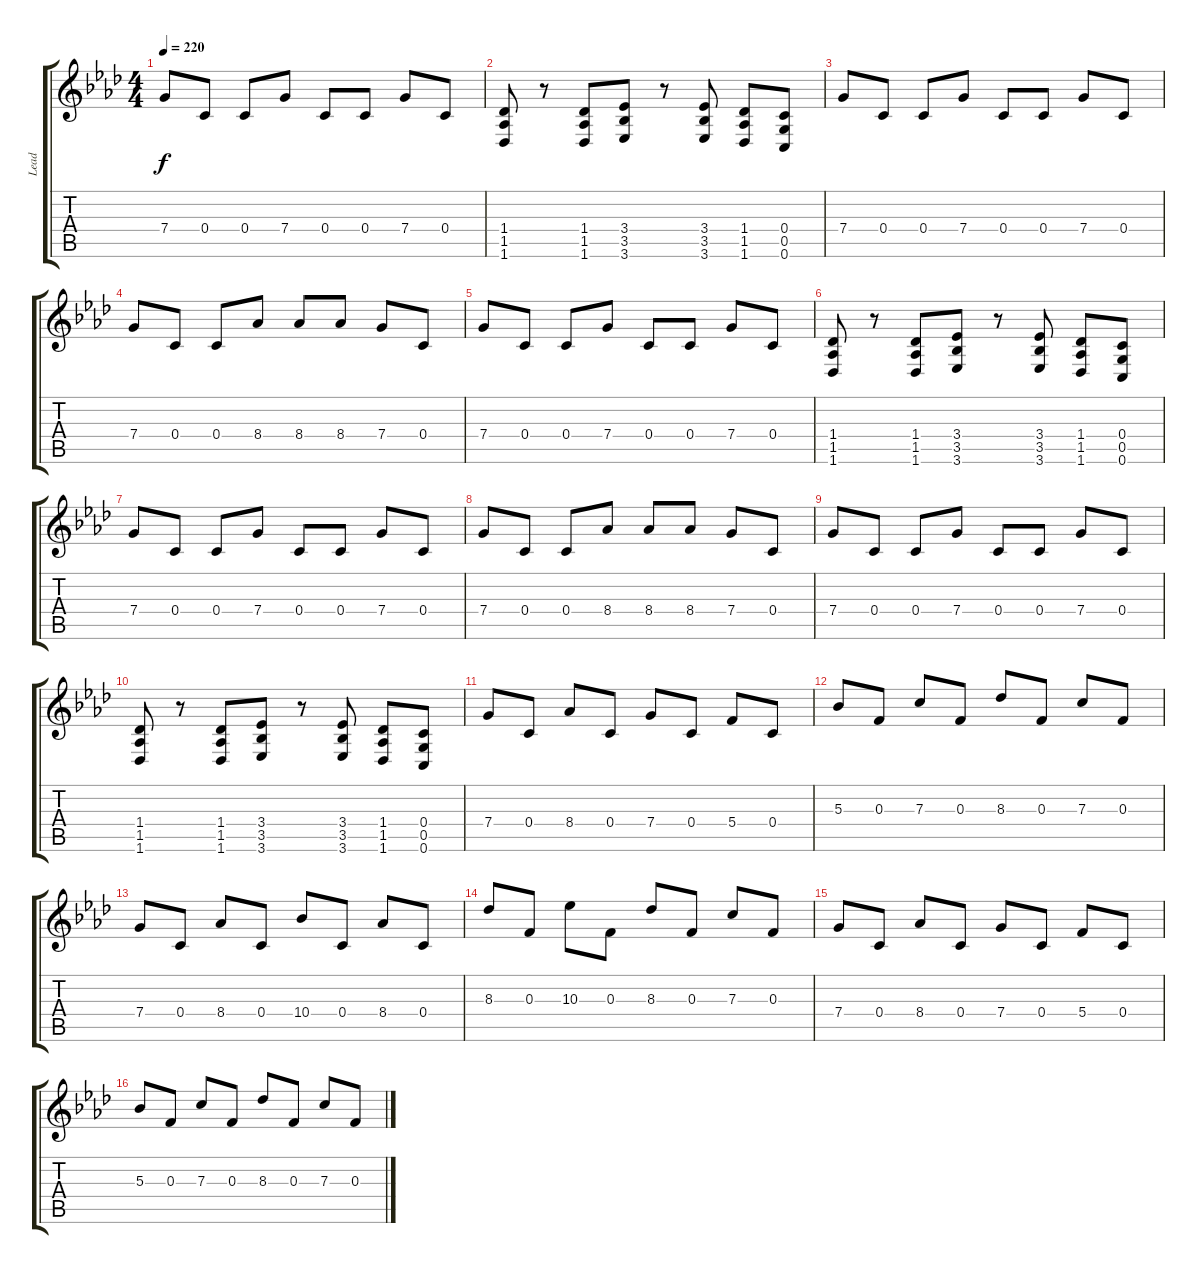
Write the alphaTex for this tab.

\track ("Lead" "Lead") {instrument distortionguitar}
\staff {score tabs}
\tuning (D4 A3 F3 C3 G2 C2) {hide}
\ts (4 4)
\tempo 220
\clef g2
\ks fminor
7.4.8{dy f} 0.4.8 0.4.8 7.4.8 0.4.8 0.4.8 7.4.8 0.4.8 |
(1.4 1.5 1.6).8 r.8 (1.4 1.5 1.6).8 (3.4 3.5 3.6).8 r.8 (3.4 3.5 3.6).8 (1.4 1.5 1.6).8 (0.4 0.5 0.6).8 |
7.4.8 0.4.8 0.4.8 7.4.8 0.4.8 0.4.8 7.4.8 0.4.8 |
7.4.8 0.4.8 0.4.8 8.4.8 8.4.8 8.4.8 7.4.8 0.4.8 |
7.4.8 0.4.8 0.4.8 7.4.8 0.4.8 0.4.8 7.4.8 0.4.8 |
(1.4 1.5 1.6).8 r.8 (1.4 1.5 1.6).8 (3.4 3.5 3.6).8 r.8 (3.4 3.5 3.6).8 (1.4 1.5 1.6).8 (0.4 0.5 0.6).8 |
7.4.8 0.4.8 0.4.8 7.4.8 0.4.8 0.4.8 7.4.8 0.4.8 |
7.4.8 0.4.8 0.4.8 8.4.8 8.4.8 8.4.8 7.4.8 0.4.8 |
7.4.8 0.4.8 0.4.8 7.4.8 0.4.8 0.4.8 7.4.8 0.4.8 |
(1.4 1.5 1.6).8 r.8 (1.4 1.5 1.6).8 (3.4 3.5 3.6).8 r.8 (3.4 3.5 3.6).8 (1.4 1.5 1.6).8 (0.4 0.5 0.6).8 |
7.4.8 0.4.8 8.4.8 0.4.8 7.4.8 0.4.8 5.4.8 0.4.8 |
5.3.8 0.3.8 7.3.8 0.3.8 8.3.8 0.3.8 7.3.8 0.3.8 |
7.4.8 0.4.8 8.4.8 0.4.8 10.4.8 0.4.8 8.4.8 0.4.8 |
8.3.8 0.3.8 10.3.8 0.3.8 8.3.8 0.3.8 7.3.8 0.3.8 |
7.4.8 0.4.8 8.4.8 0.4.8 7.4.8 0.4.8 5.4.8 0.4.8 |
5.3.8 0.3.8 7.3.8 0.3.8 8.3.8 0.3.8 7.3.8 0.3.8
